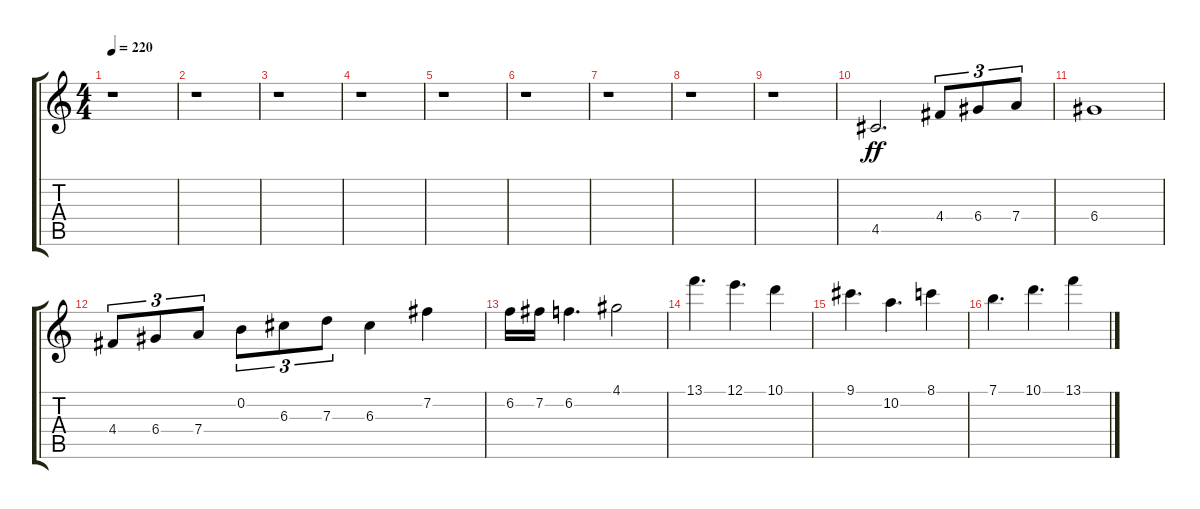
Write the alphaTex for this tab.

\track "" {instrument overdrivenguitar}
\staff {score tabs}
\tuning (E4 B3 G3 D3 A2 E2) {hide}
\ts (4 4)
\tempo 220
\clef g2
\ks c
r.1{dy ff} |
r.1 |
r.1 |
r.1 |
r.1 |
r.1 |
r.1 |
r.1 |
r.1 |
4.5.2{d} 4.4.8{tu (3 2)} 6.4.8{tu (3 2)} 7.4.8{tu (3 2)} |
6.4.1 |
4.4.8{tu (3 2)} 6.4.8{tu (3 2)} 7.4.8{tu (3 2)} 0.2.8{tu (3 2)} 6.3.8{tu (3 2)} 7.3.8{tu (3 2)} 6.3.4 7.2.4 |
6.2.16 7.2.16 6.2.4{d} 4.1.2 |
13.1.4{d} 12.1.4{d} 10.1.4 |
9.1.4{d} 10.2.4{d} 8.1.4 |
7.1.4{d} 10.1.4{d} 13.1.4
